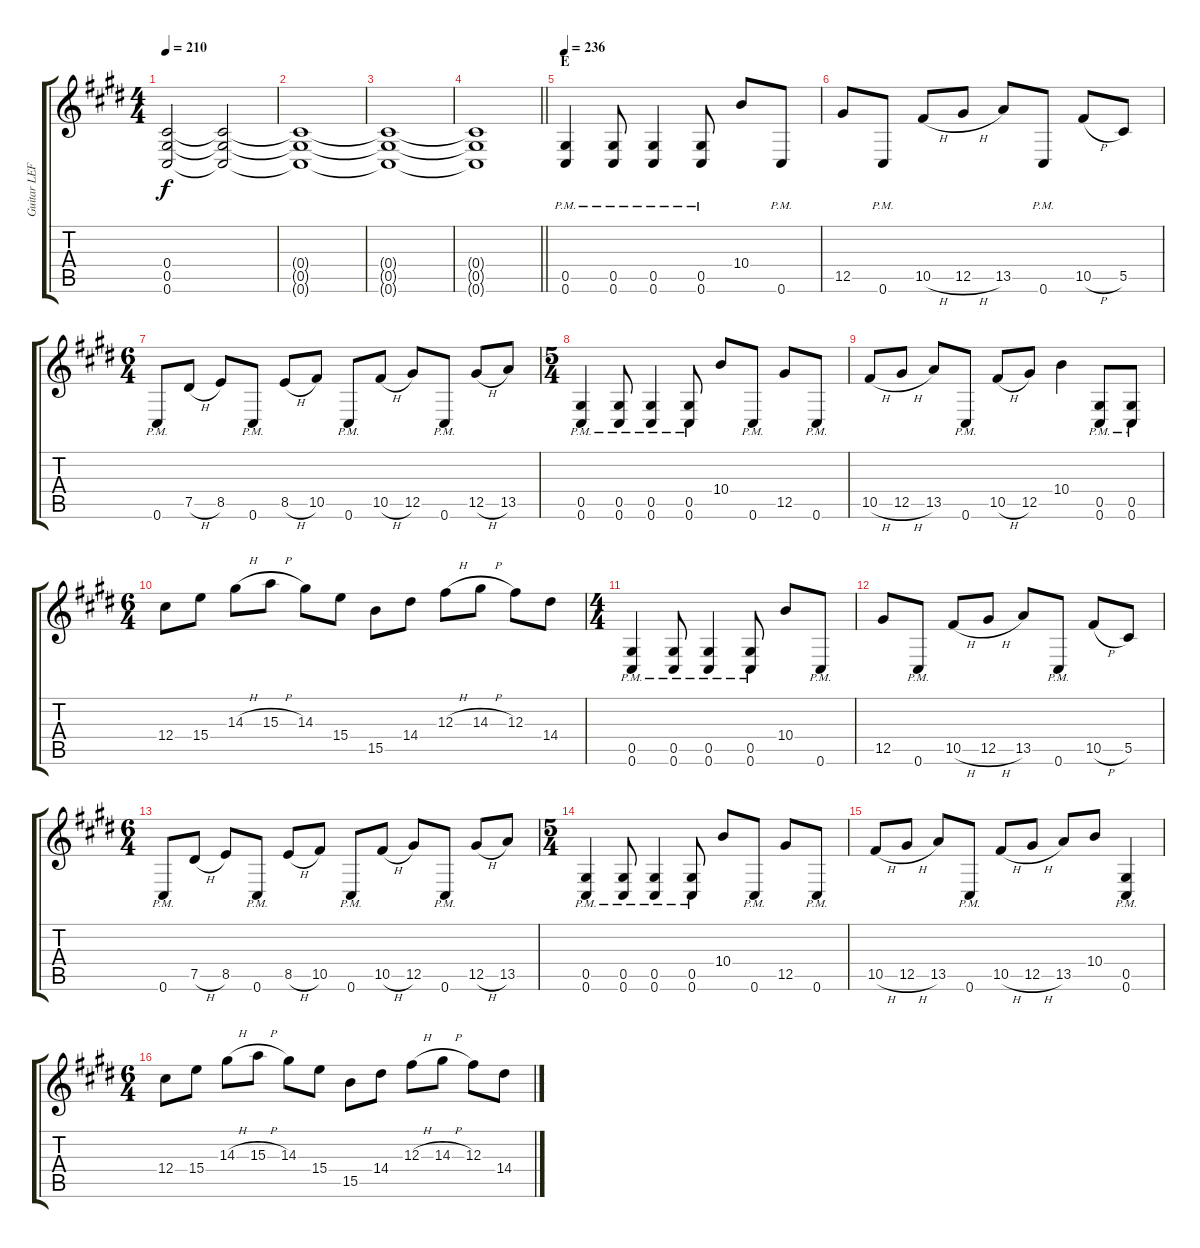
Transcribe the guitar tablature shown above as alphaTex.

\track ("Guitar LEFT" "Guitar LEF") {instrument overdrivenguitar}
\staff {score tabs}
\tuning (Eb4 Bb3 Gb3 Db3 Ab2 Db2) {hide}
\ts (4 4)
\tempo 210
\clef g2
\ks c#minor
(0.4 0.5 0.6).2{dy f volume 16} (0.4{t} 0.5{t} 0.6{t}).2{volume 13} |
(0.4{t} 0.5{t} 0.6{t}).1 |
(0.4{t} 0.5{t} 0.6{t}).1 |
\barLineRight lightlight
(0.4{t} 0.5{t} 0.6{t}).1 |
\section ("" "E")
\tempo 236
(0.5{pm} 0.6{pm}).4{volume 16} (0.5{pm} 0.6{pm}).8 (0.5{pm} 0.6{pm}).4 (0.5{pm} 0.6{pm}).8 10.4.8 0.6{pm}.8 |
12.5.8 0.6{pm}.8 10.5{h}.8 12.5{h}.8 13.5.8 0.6{pm}.8 10.5{h}.8 5.5.8 |
\ts (6 4)
0.6{pm}.8 7.5{h}.8 8.5.8 0.6{pm}.8 8.5{h}.8 10.5.8 0.6{pm}.8 10.5{h}.8 12.5.8 0.6{pm}.8 12.5{h}.8 13.5.8 |
\ts (5 4)
(0.5{pm} 0.6{pm}).4 (0.5{pm} 0.6{pm}).8 (0.5{pm} 0.6{pm}).4 (0.5{pm} 0.6{pm}).8 10.4.8 0.6{pm}.8 12.5.8 0.6{pm}.8 |
10.5{h}.8 12.5{h}.8 13.5.8 0.6{pm}.8 10.5{h}.8 12.5.8 10.4.4 (0.5{pm} 0.6{pm}).8 (0.5{pm} 0.6{pm}).8 |
\ts (6 4)
12.4.8 15.4.8 14.3{h}.8 15.3{h}.8 14.3.8 15.4.8 15.5.8 14.4.8 12.3{h}.8 14.3{h}.8 12.3.8 14.4.8 |
\ts (4 4)
(0.5{pm} 0.6{pm}).4 (0.5{pm} 0.6{pm}).8 (0.5{pm} 0.6{pm}).4 (0.5{pm} 0.6{pm}).8 10.4.8 0.6{pm}.8 |
12.5.8 0.6{pm}.8 10.5{h}.8 12.5{h}.8 13.5.8 0.6{pm}.8 10.5{h}.8 5.5.8 |
\ts (6 4)
0.6{pm}.8 7.5{h}.8 8.5.8 0.6{pm}.8 8.5{h}.8 10.5.8 0.6{pm}.8 10.5{h}.8 12.5.8 0.6{pm}.8 12.5{h}.8 13.5.8 |
\ts (5 4)
(0.5{pm} 0.6{pm}).4 (0.5{pm} 0.6{pm}).8 (0.5{pm} 0.6{pm}).4 (0.5{pm} 0.6{pm}).8 10.4.8 0.6{pm}.8 12.5.8 0.6{pm}.8 |
10.5{h}.8 12.5{h}.8 13.5.8 0.6{pm}.8 10.5{h}.8 12.5{h}.8 13.5.8 10.4.8 (0.5{pm} 0.6{pm}).4 |
\ts (6 4)
12.4.8 15.4.8 14.3{h}.8 15.3{h}.8 14.3.8 15.4.8 15.5.8 14.4.8 12.3{h}.8 14.3{h}.8 12.3.8 14.4.8
